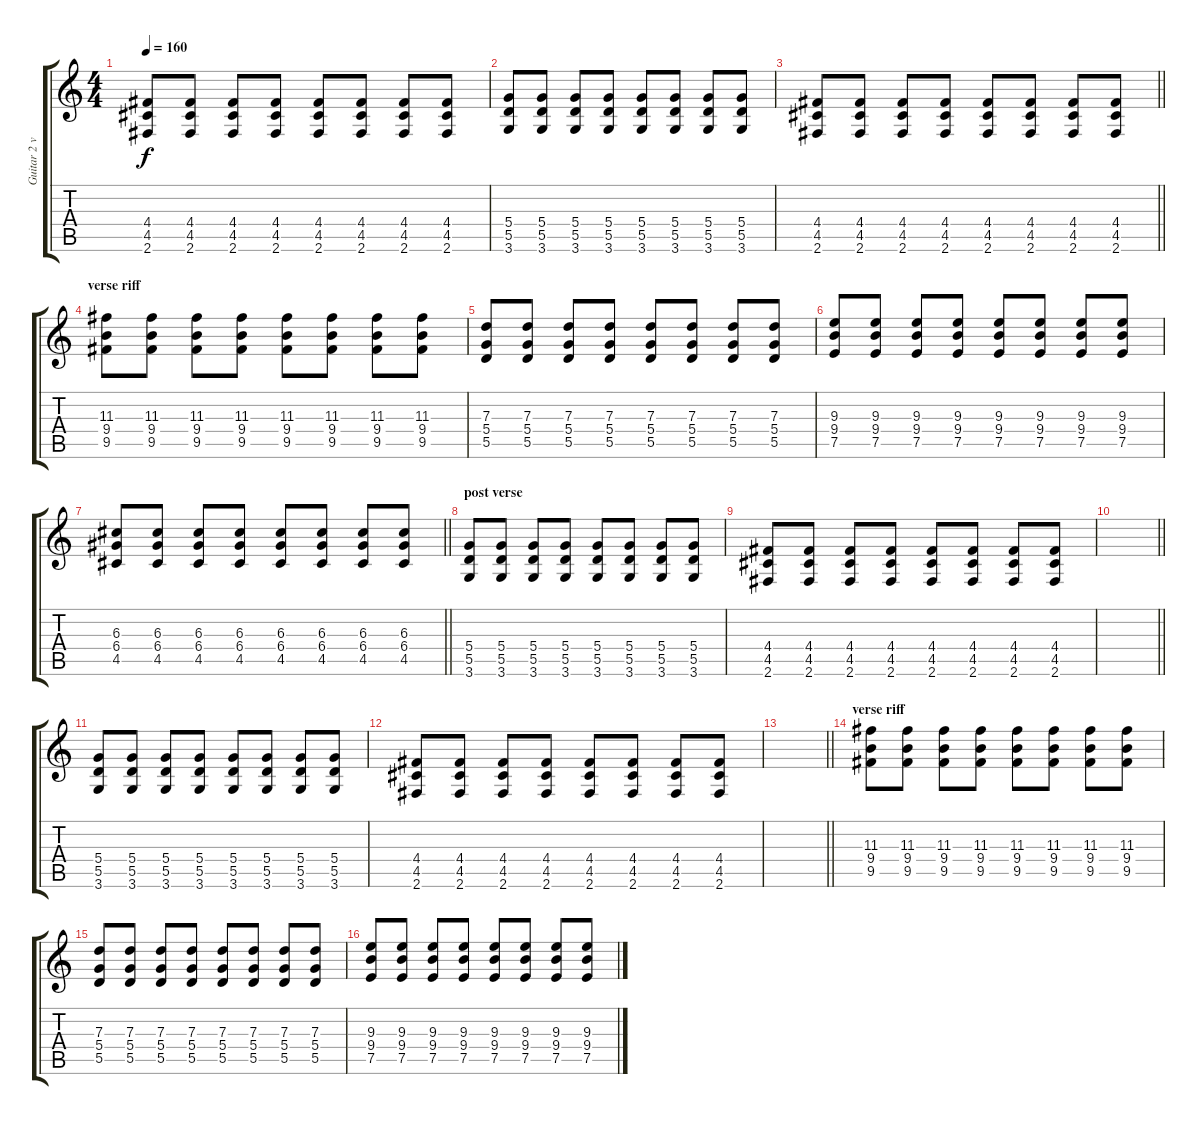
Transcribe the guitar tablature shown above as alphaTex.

\track ("Guitar 2 var" "Guitar 2 v") {mute instrument electricguitarclean}
\staff {score tabs}
\tuning (E4 B3 G3 D3 A2 E2) {hide}
\ts (4 4)
\tempo 160
\clef g2
\ks c
(4.4 4.5 2.6).8{dy f} (4.4 4.5 2.6).8 (4.4 4.5 2.6).8 (4.4 4.5 2.6).8 (4.4 4.5 2.6).8 (4.4 4.5 2.6).8 (4.4 4.5 2.6).8 (4.4 4.5 2.6).8 |
(5.4 5.5 3.6).8 (5.4 5.5 3.6).8 (5.4 5.5 3.6).8 (5.4 5.5 3.6).8 (5.4 5.5 3.6).8 (5.4 5.5 3.6).8 (5.4 5.5 3.6).8 (5.4 5.5 3.6).8 |
\barLineRight lightlight
(4.4 4.5 2.6).8 (4.4 4.5 2.6).8 (4.4 4.5 2.6).8 (4.4 4.5 2.6).8 (4.4 4.5 2.6).8 (4.4 4.5 2.6).8 (4.4 4.5 2.6).8 (4.4 4.5 2.6).8 |
\section ("" "verse riff")
(11.3 9.4 9.5).8 (11.3 9.4 9.5).8 (11.3 9.4 9.5).8 (11.3 9.4 9.5).8 (11.3 9.4 9.5).8 (11.3 9.4 9.5).8 (11.3 9.4 9.5).8 (11.3 9.4 9.5).8 |
(7.3 5.4 5.5).8 (7.3 5.4 5.5).8 (7.3 5.4 5.5).8 (7.3 5.4 5.5).8 (7.3 5.4 5.5).8 (7.3 5.4 5.5).8 (7.3 5.4 5.5).8 (7.3 5.4 5.5).8 |
(9.3 9.4 7.5).8 (9.3 9.4 7.5).8 (9.3 9.4 7.5).8 (9.3 9.4 7.5).8 (9.3 9.4 7.5).8 (9.3 9.4 7.5).8 (9.3 9.4 7.5).8 (9.3 9.4 7.5).8 |
\barLineRight lightlight
(6.3 6.4 4.5).8 (6.3 6.4 4.5).8 (6.3 6.4 4.5).8 (6.3 6.4 4.5).8 (6.3 6.4 4.5).8 (6.3 6.4 4.5).8 (6.3 6.4 4.5).8 (6.3 6.4 4.5).8 |
\section ("" "post verse")
(5.4 5.5 3.6).8 (5.4 5.5 3.6).8 (5.4 5.5 3.6).8 (5.4 5.5 3.6).8 (5.4 5.5 3.6).8 (5.4 5.5 3.6).8 (5.4 5.5 3.6).8 (5.4 5.5 3.6).8 |
(4.4 4.5 2.6).8 (4.4 4.5 2.6).8 (4.4 4.5 2.6).8 (4.4 4.5 2.6).8 (4.4 4.5 2.6).8 (4.4 4.5 2.6).8 (4.4 4.5 2.6).8 (4.4 4.5 2.6).8 |
\barLineRight lightlight
|
(5.4 5.5 3.6).8 (5.4 5.5 3.6).8 (5.4 5.5 3.6).8 (5.4 5.5 3.6).8 (5.4 5.5 3.6).8 (5.4 5.5 3.6).8 (5.4 5.5 3.6).8 (5.4 5.5 3.6).8 |
(4.4 4.5 2.6).8 (4.4 4.5 2.6).8 (4.4 4.5 2.6).8 (4.4 4.5 2.6).8 (4.4 4.5 2.6).8 (4.4 4.5 2.6).8 (4.4 4.5 2.6).8 (4.4 4.5 2.6).8 |
\barLineRight lightlight
|
\section ("" "verse riff")
(11.3 9.4 9.5).8 (11.3 9.4 9.5).8 (11.3 9.4 9.5).8 (11.3 9.4 9.5).8 (11.3 9.4 9.5).8 (11.3 9.4 9.5).8 (11.3 9.4 9.5).8 (11.3 9.4 9.5).8 |
(7.3 5.4 5.5).8 (7.3 5.4 5.5).8 (7.3 5.4 5.5).8 (7.3 5.4 5.5).8 (7.3 5.4 5.5).8 (7.3 5.4 5.5).8 (7.3 5.4 5.5).8 (7.3 5.4 5.5).8 |
(9.3 9.4 7.5).8 (9.3 9.4 7.5).8 (9.3 9.4 7.5).8 (9.3 9.4 7.5).8 (9.3 9.4 7.5).8 (9.3 9.4 7.5).8 (9.3 9.4 7.5).8 (9.3 9.4 7.5).8
